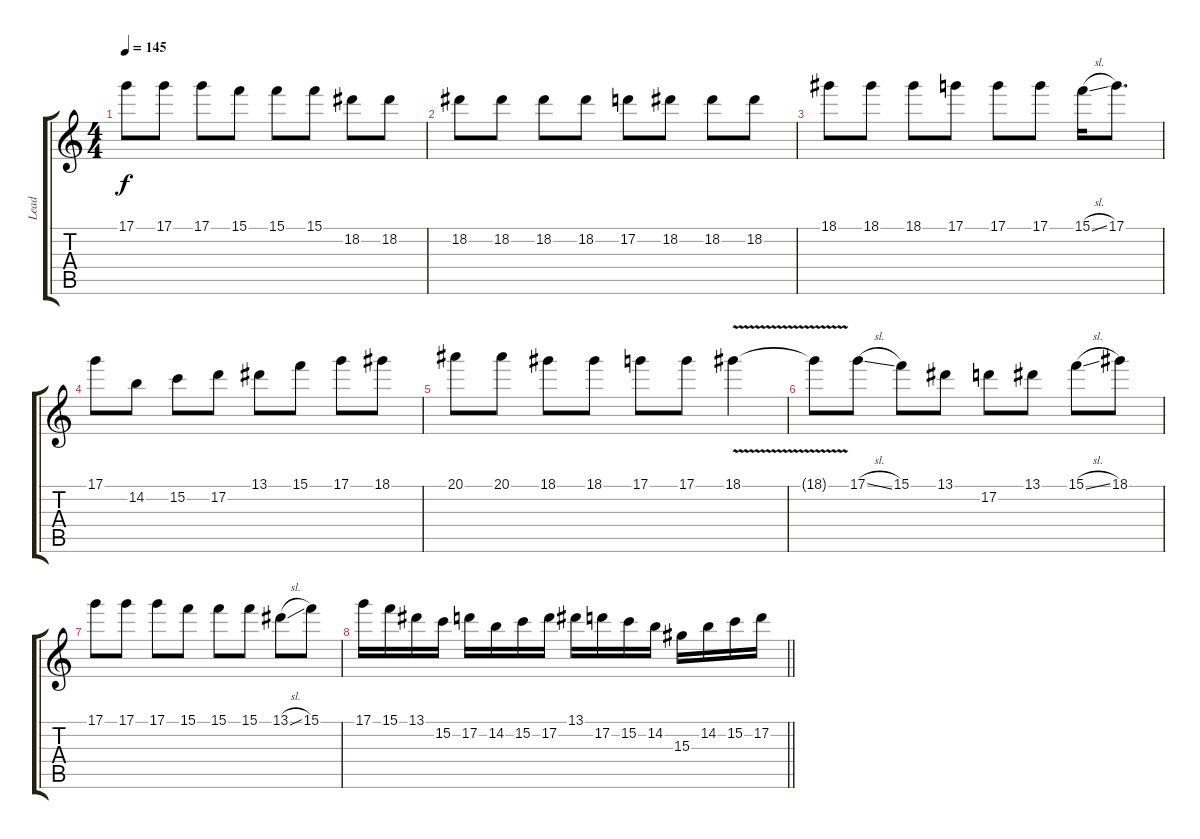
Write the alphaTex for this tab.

\track ("Lead" "Lead") {instrument distortionguitar}
\staff {score tabs}
\tuning (D4 A3 F3 C3 G2 C2) {hide}
\ts (4 4)
\tempo 145
\clef g2
\ks c
17.1.8{dy f} 17.1.8 17.1.8 15.1.8 15.1.8 15.1.8 18.2.8 18.2.8 |
18.2.8 18.2.8 18.2.8 18.2.8 17.2.8 18.2.8 18.2.8 18.2.8 |
18.1.8 18.1.8 18.1.8 17.1.8 17.1.8 17.1.8 15.1{sl}.16 17.1.8{d} |
17.1.8 14.2.8 15.2.8 17.2.8 13.1.8 15.1.8 17.1.8 18.1.8 |
20.1.8 20.1.8 18.1.8 18.1.8 17.1.8 17.1.8 18.1{v}.4 |
18.1{t}.8 17.1{sl}.8 15.1.8 13.1.8 17.2.8 13.1.8 15.1{sl}.8 18.1.8 |
17.1.8 17.1.8 17.1.8 15.1.8 15.1.8 15.1.8 13.1{sl}.8 15.1.8 |
\barLineRight lightlight
17.1.16 15.1.16 13.1.16 15.2.16 17.2.16 14.2.16 15.2.16 17.2.16 13.1.16 17.2.16 15.2.16 14.2.16 15.3.16 14.2.16 15.2.16 17.2.16
